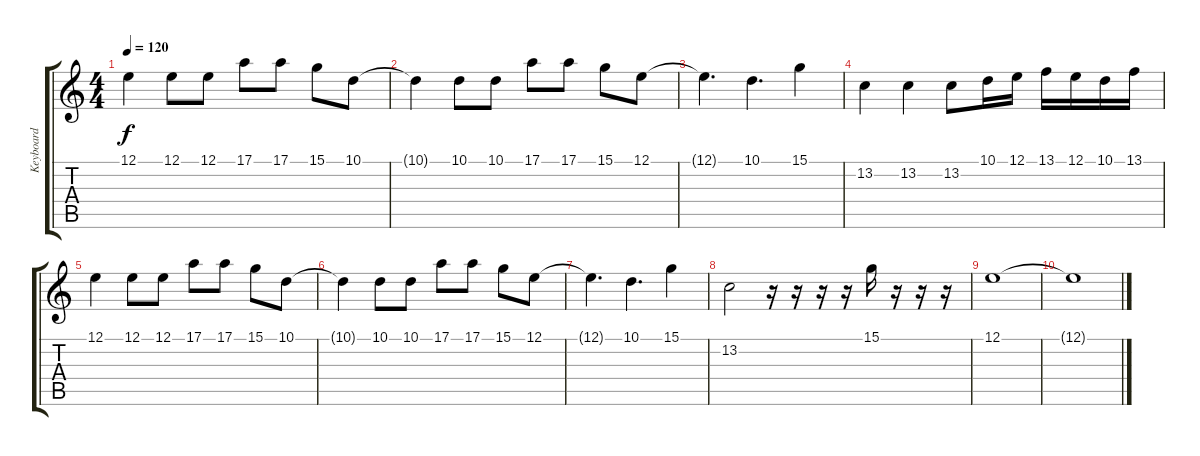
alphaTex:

\track ("Keyboard" "Keyboard") {instrument acousticgrandpiano}
\staff {score tabs}
\tuning (E4 B3 G3 D3 A2 E2) {hide}
\ts (4 4)
\tempo 120
\clef g2
\ks c
12.1.4{dy f} 12.1.8 12.1.8 17.1.8 17.1.8 15.1.8 10.1.8 |
10.1{t}.4 10.1.8 10.1.8 17.1.8 17.1.8 15.1.8 12.1.8 |
12.1{t}.4{d} 10.1.4{d} 15.1.4 |
13.2.4 13.2.4 13.2.8 10.1.16 12.1.16 13.1.16 12.1.16 10.1.16 13.1.16 |
12.1.4 12.1.8 12.1.8 17.1.8 17.1.8 15.1.8 10.1.8 |
10.1{t}.4 10.1.8 10.1.8 17.1.8 17.1.8 15.1.8 12.1.8 |
12.1{t}.4{d} 10.1.4{d} 15.1.4 |
13.2.2 r.16 r.16 r.16 r.16 15.1.16 r.16 r.16 r.16 |
12.1.1 |
12.1{t}.1
